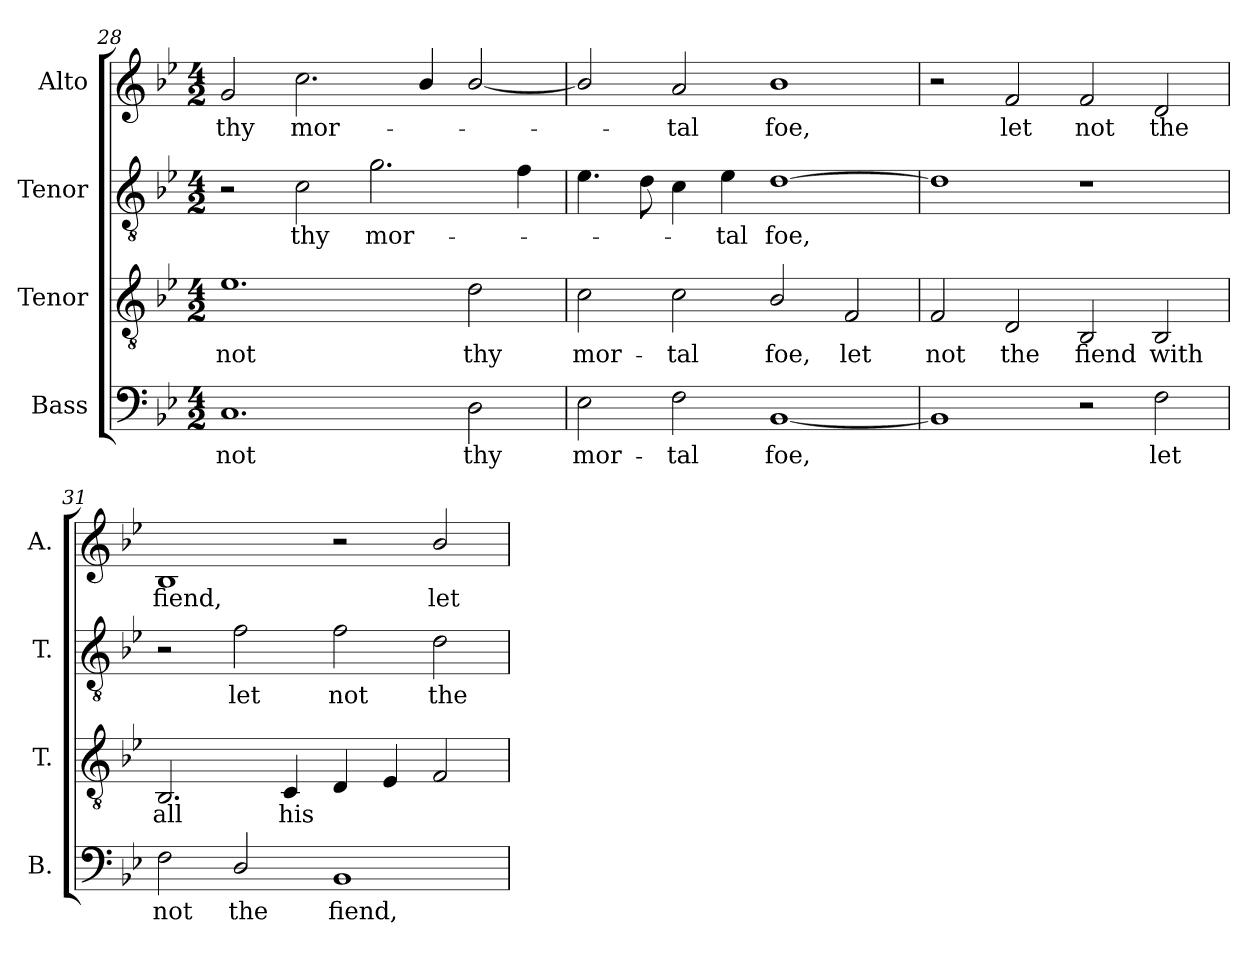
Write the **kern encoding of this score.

**kern	**text	**kern	**text	**kern	**text	**kern	**text
*part4	*part4	*part3	*part3	*part2	*part2	*part1	*part1
*staff4	*staff4	*staff3	*staff3	*staff2	*staff2	*staff1	*staff1
*I"Bass	*	*I"Tenor	*	*I"Tenor	*	*I"Alto	*
*I'B.	*	*I'T.	*	*I'T.	*	*I'A.	*
*clefF4	*	*clefGv2	*	*clefGv2	*	*clefG2	*
*	*	*ITrd7c12	*	*ITrd7c12	*	*	*
*k[b-e-]	*	*k[b-e-]	*	*k[b-e-]	*	*k[b-e-]	*
*B-:	*	*B-:	*	*B-:	*	*B-:	*
*M4/2	*	*M4/2	*	*M4/2	*	*M4/2	*
=28	=28	=28	=28	=28	=28	=28	=28
!	!LO:LY:b:color=#000000	!	!	!	!	!	!
!	!	!	!LO:LY:b:color=#000000	!	!	!	!
!	!	!	!	!	!	!	!LO:LY:b:color=#000000
1.Ci	not	1.E-i	not	2r	.	2gi/	thy
!	!	!	!	!	!LO:LY:b:color=#000000	!	!
!	!	!	!	!	!	!	!LO:LY:b:color=#000000
.	.	.	.	2Ci\	thy	2.cci\	mor-
!	!	!	!	!	!LO:LY:b:color=#000000	!	!
.	.	.	.	2.Gi\	mor-	.	.
.	.	.	.	.	.	4b-i/	.
!	!LO:LY:b:color=#000000	!	!	!	!	!	!
!	!	!	!LO:LY:b:color=#000000	!	!	!	!
2Di\	thy	2Di\	thy	.	.	[2b-i/	.
.	.	.	.	4Fi\	.	.	.
=29	=29	=29	=29	=29	=29	=29	=29
!	!LO:LY:b:color=#000000	!	!	!	!	!	!
!	!	!	!LO:LY:b:color=#000000	!	!	!	!
2E-i\	mor-	2Ci\	mor-	4.E-i\	.	2b-i/]	.
.	.	.	.	8Di\	.	.	.
!	!LO:LY:b:color=#000000	!	!	!	!	!	!
!	!	!	!LO:LY:b:color=#000000	!	!	!	!
!	!	!	!	!	!	!	!LO:LY:b:color=#000000
2Fi\	-tal	2Ci\	-tal	4Ci\	.	2ai/	-tal
!	!	!	!	!	!LO:LY:b:color=#000000	!	!
.	.	.	.	4E-i\	-tal	.	.
!	!LO:LY:b:color=#000000	!	!	!	!	!	!
!	!	!	!LO:LY:b:color=#000000	!	!	!	!
!	!	!	!	!	!LO:LY:b:color=#000000	!	!
!	!	!	!	!	!	!	!LO:LY:b:color=#000000
[1BB-i	foe,	2BB-i/	foe,	[1Di	foe,	1b-i	foe,
!	!	!	!LO:LY:b:color=#000000	!	!	!	!
.	.	2FFi/	let	.	.	.	.
=30	=30	=30	=30	=30	=30	=30	=30
!	!	!	!LO:LY:b:color=#000000	!	!	!	!
1BB-i]	.	2FFi/	not	1Di]	.	2r	.
!	!	!	!LO:LY:b:color=#000000	!	!	!	!
!	!	!	!	!	!	!	!LO:LY:b:color=#000000
.	.	2DDi/	the	.	.	2fi/	let
!	!	!	!LO:LY:b:color=#000000	!	!	!	!
!	!	!	!	!	!	!	!LO:LY:b:color=#000000
2r	.	2BBB-i/	fiend	1r	.	2fi/	not
!	!LO:LY:b:color=#000000	!	!	!	!	!	!
!	!	!	!LO:LY:b:color=#000000	!	!	!	!
!	!	!	!	!	!	!	!LO:LY:b:color=#000000
2Fi\	let	2BBB-i/	with	.	.	2di/	the
!!LO:LB:g=z
=31	=31	=31	=31	=31	=31	=31	=31
!	!LO:LY:b:color=#000000	!	!	!	!	!	!
!	!	!	!LO:LY:b:color=#000000	!	!	!	!
!	!	!	!	!	!	!	!LO:LY:b:color=#000000
2Fi\	not	2.BBB-i/	all	2r	.	1B-i	fiend,
!	!LO:LY:b:color=#000000	!	!	!	!	!	!
!	!	!	!	!	!LO:LY:b:color=#000000	!	!
2Di/	the	.	.	2Fi\	let	.	.
!	!	!	!LO:LY:b:color=#000000	!	!	!	!
.	.	4CCi/	his	.	.	.	.
!	!LO:LY:b:color=#000000	!	!	!	!	!	!
!	!	!	!	!	!LO:LY:b:color=#000000	!	!
1BB-i	fiend,	4DDi/	.	2Fi\	not	2r	.
.	.	4EE-i/	.	.	.	.	.
!	!	!	!	!	!LO:LY:b:color=#000000	!	!
!	!	!	!	!	!	!	!LO:LY:b:color=#000000
.	.	2FFi/	.	2Di\	the	2b-i/	let
=	=	=	=	=	=	=	=
*-	*-	*-	*-	*-	*-	*-	*-
